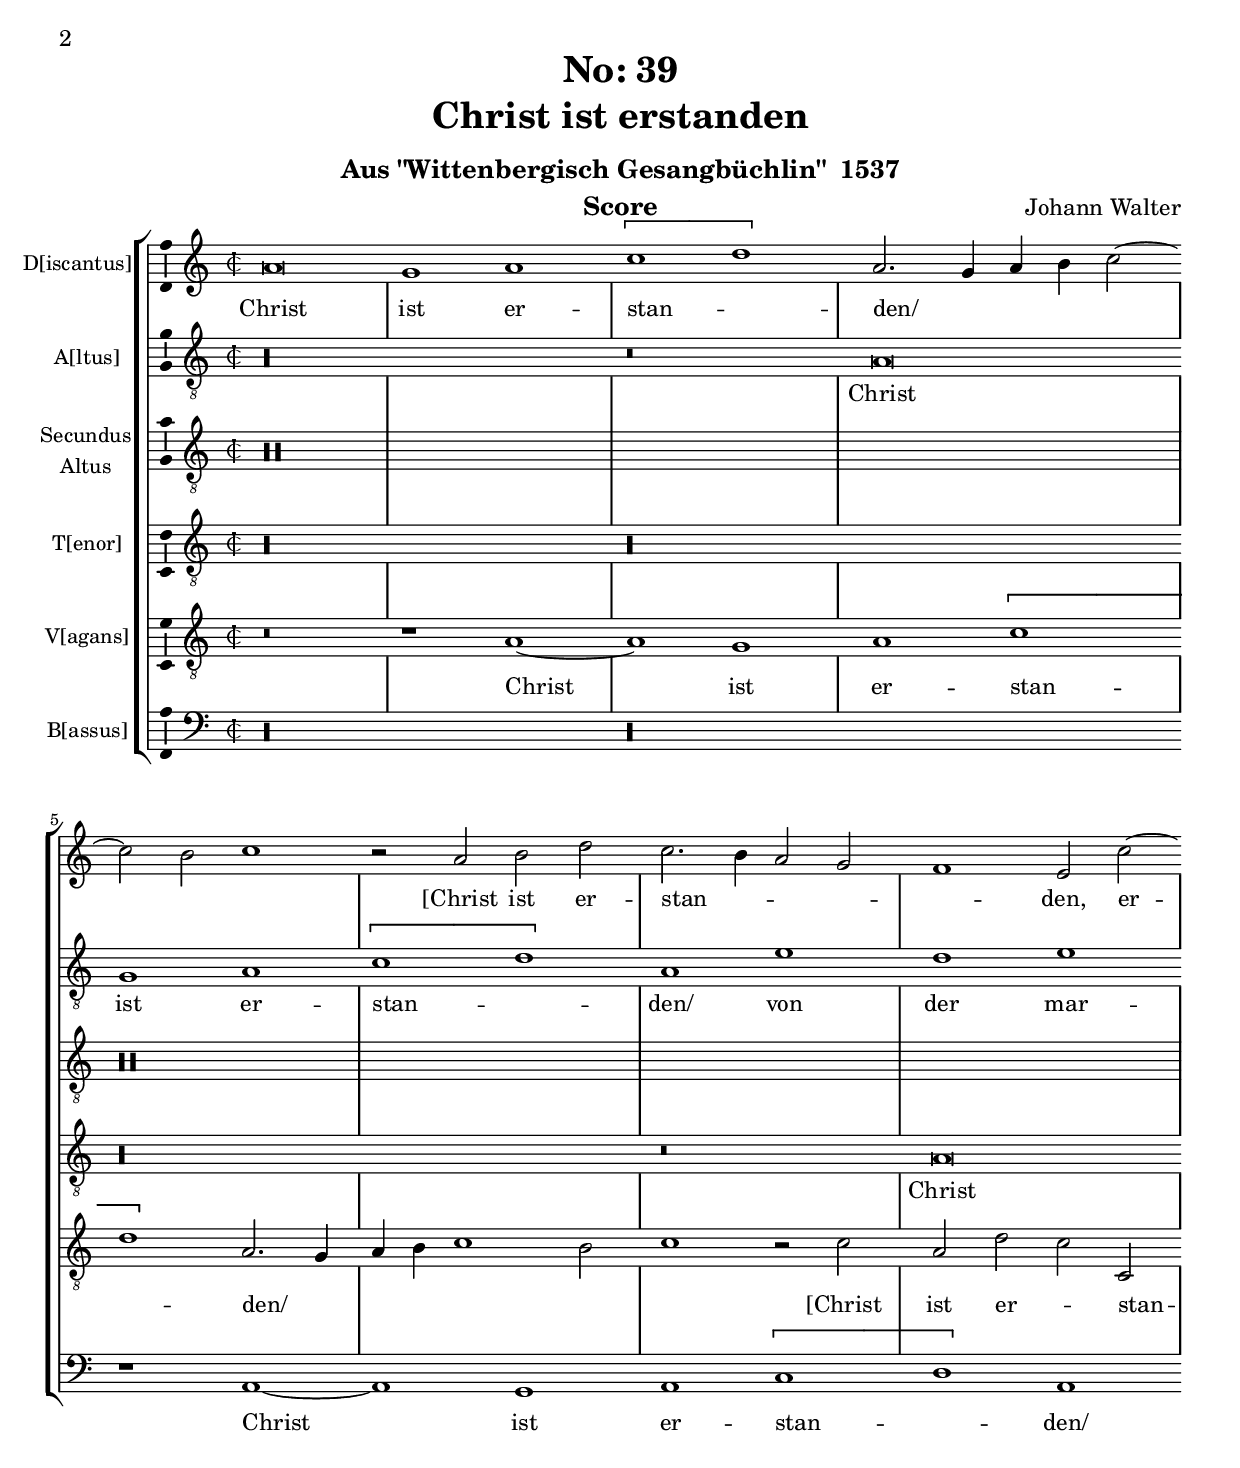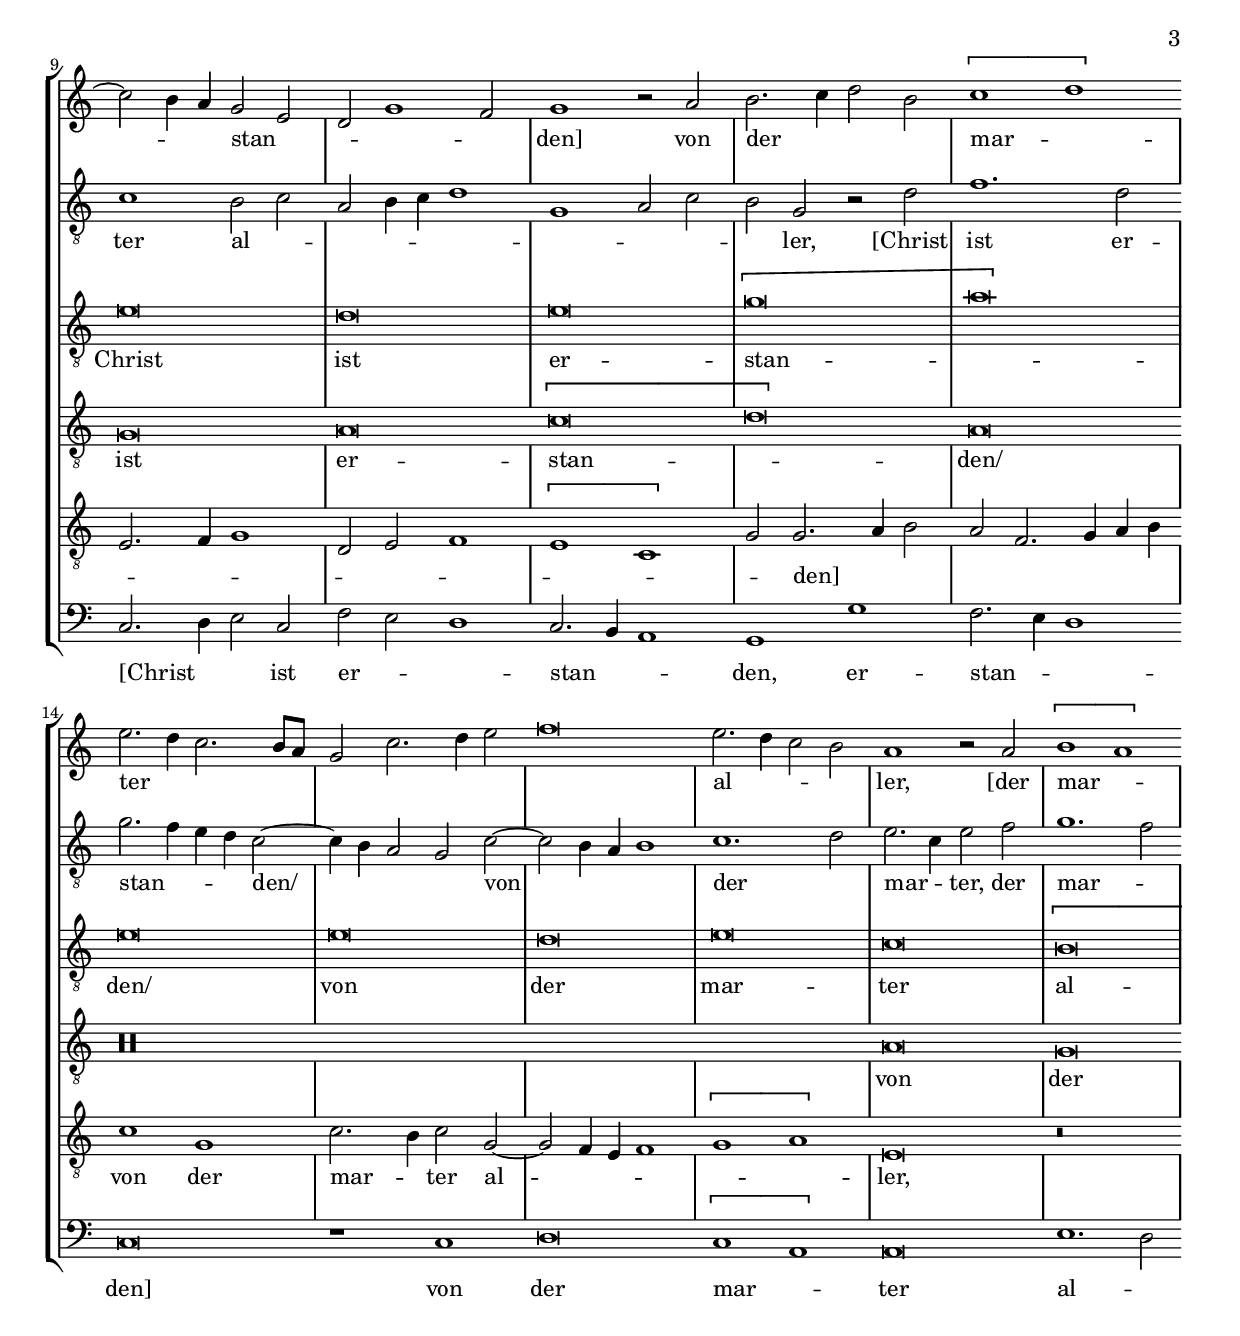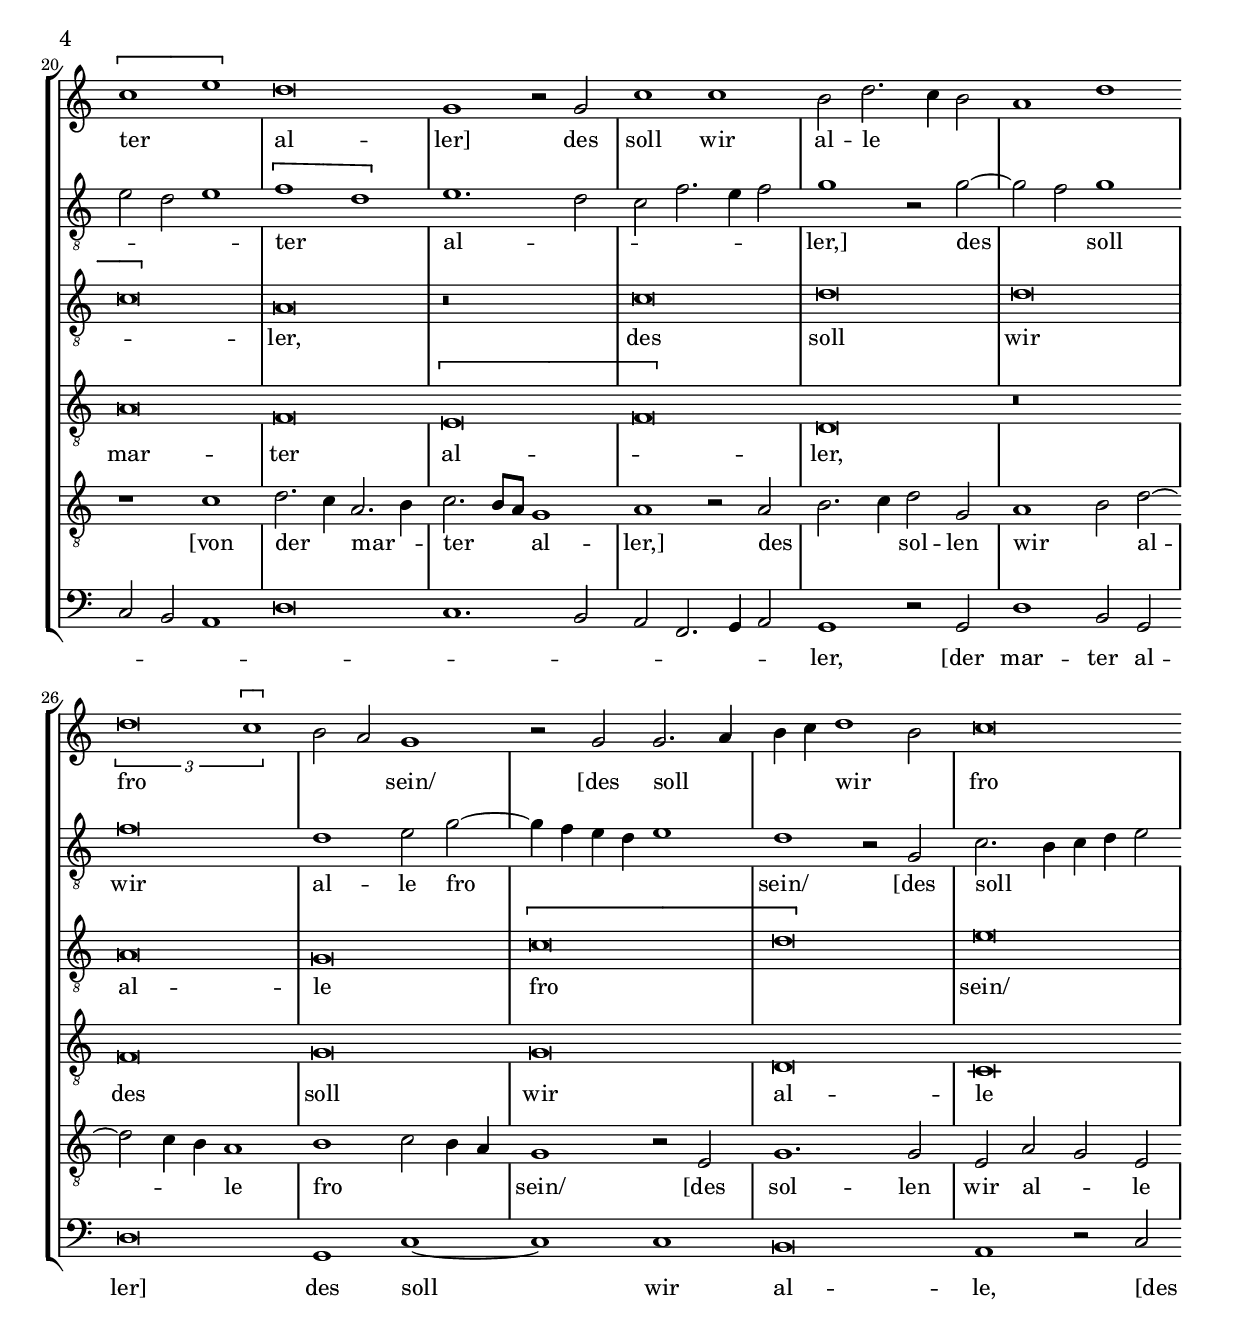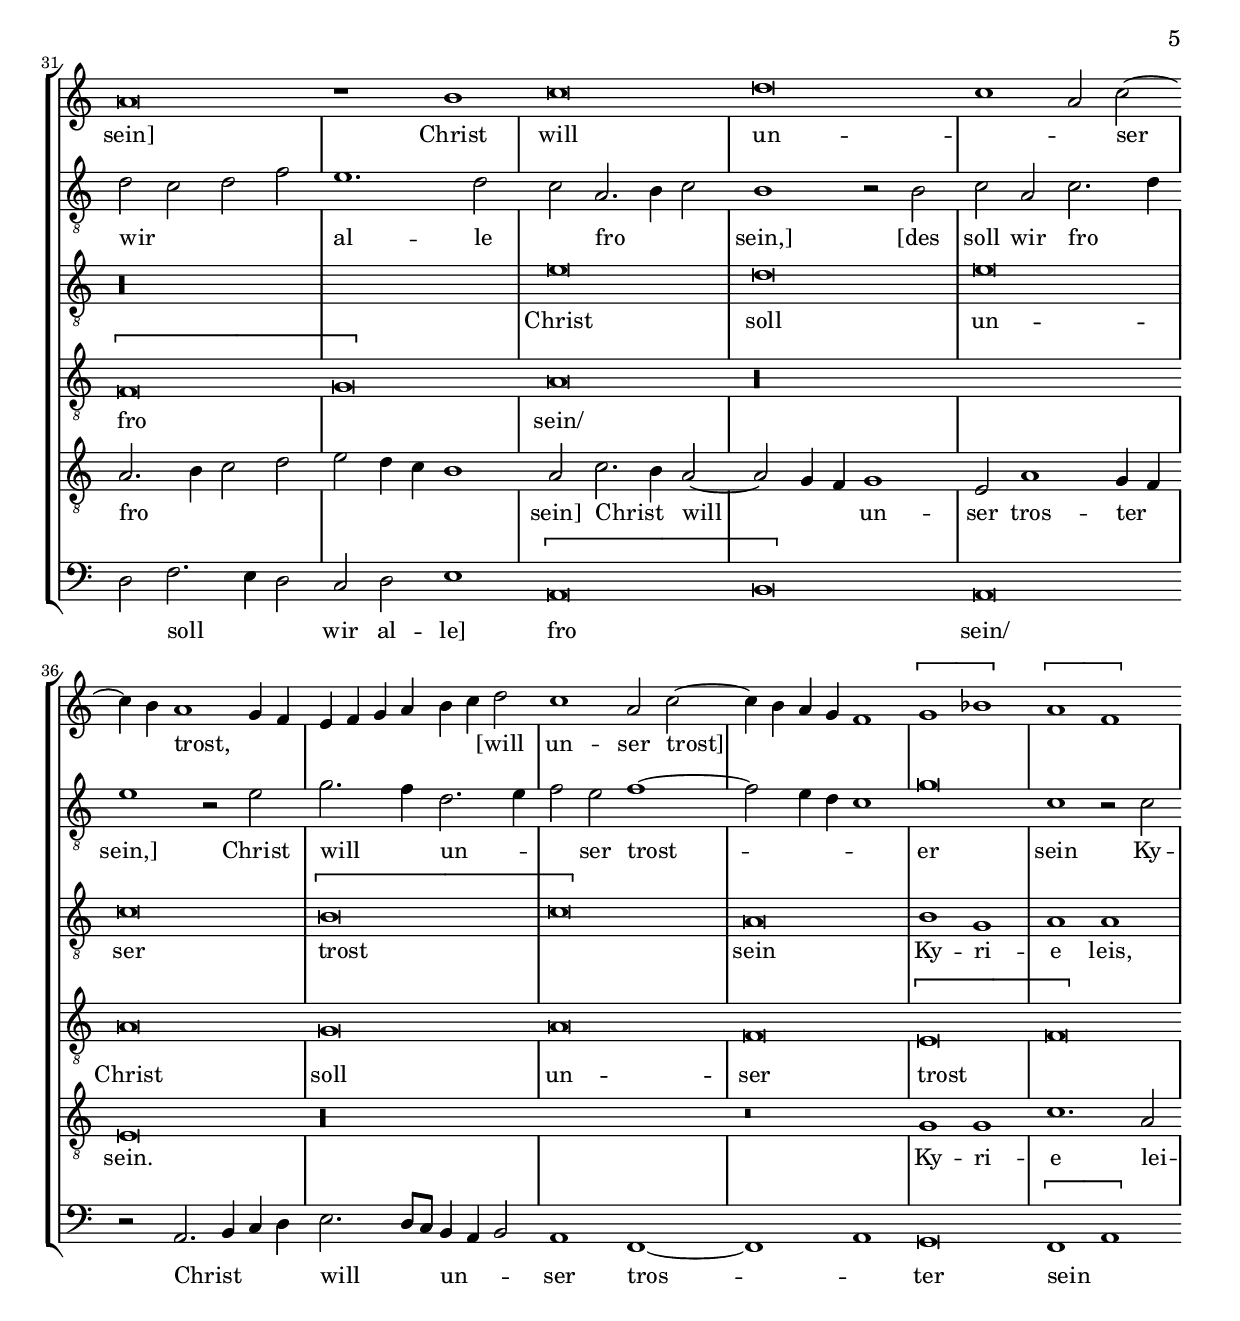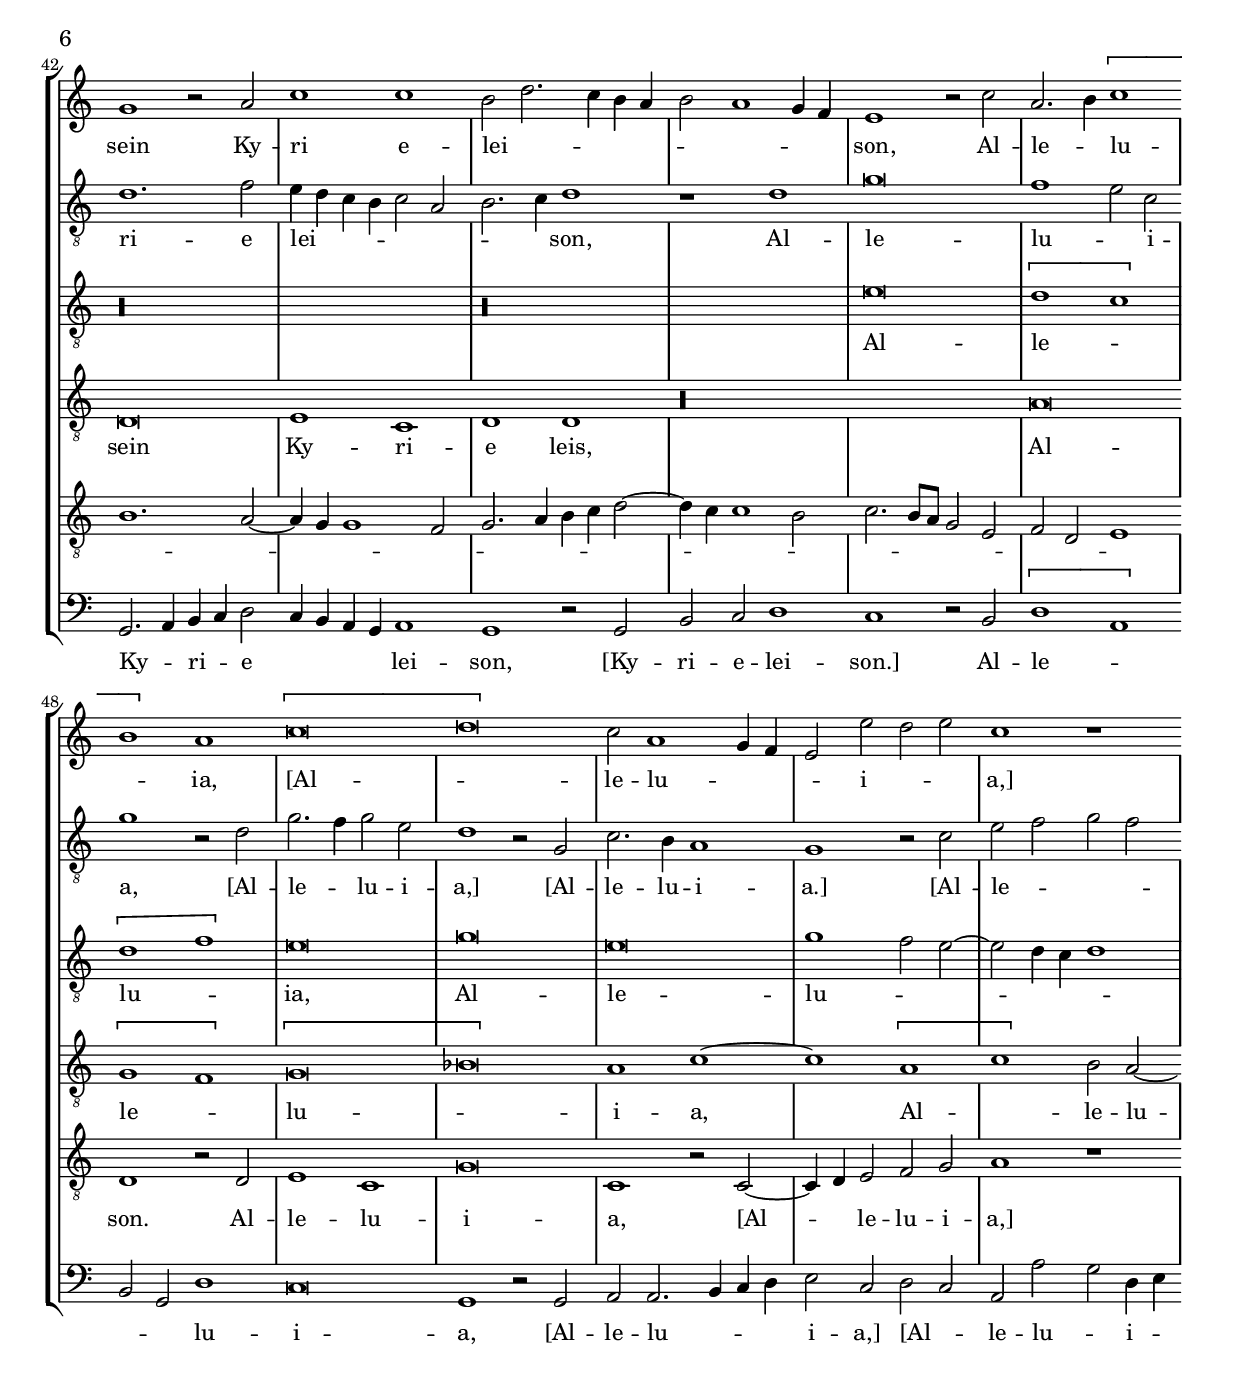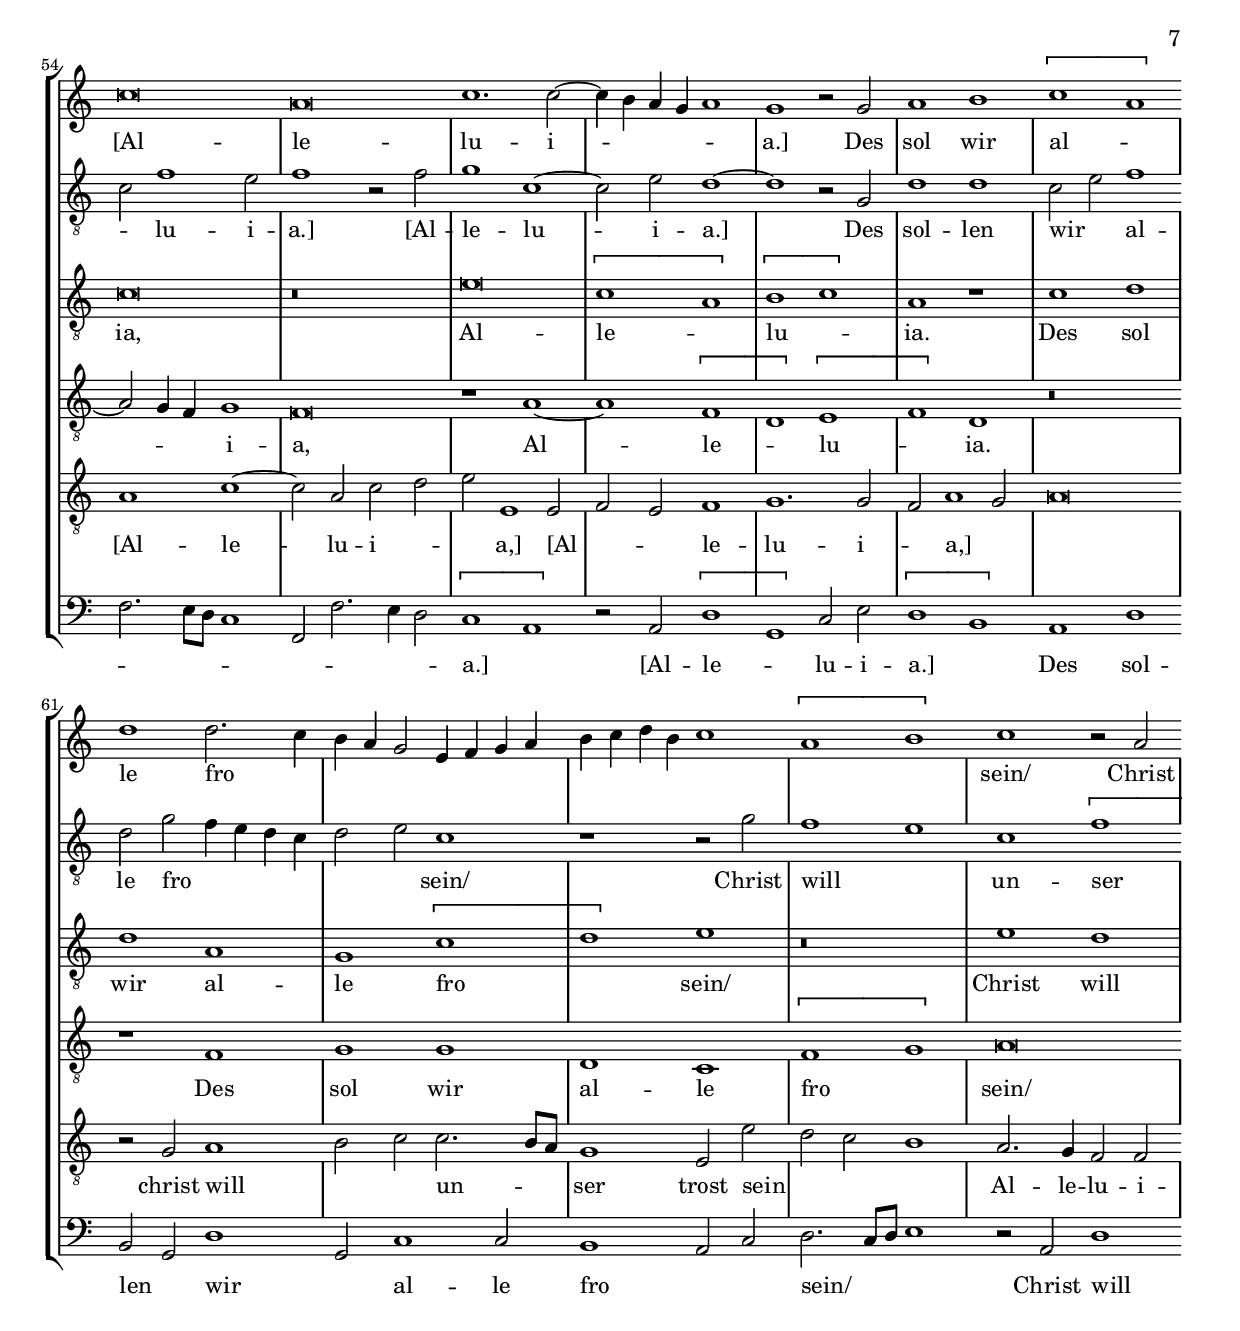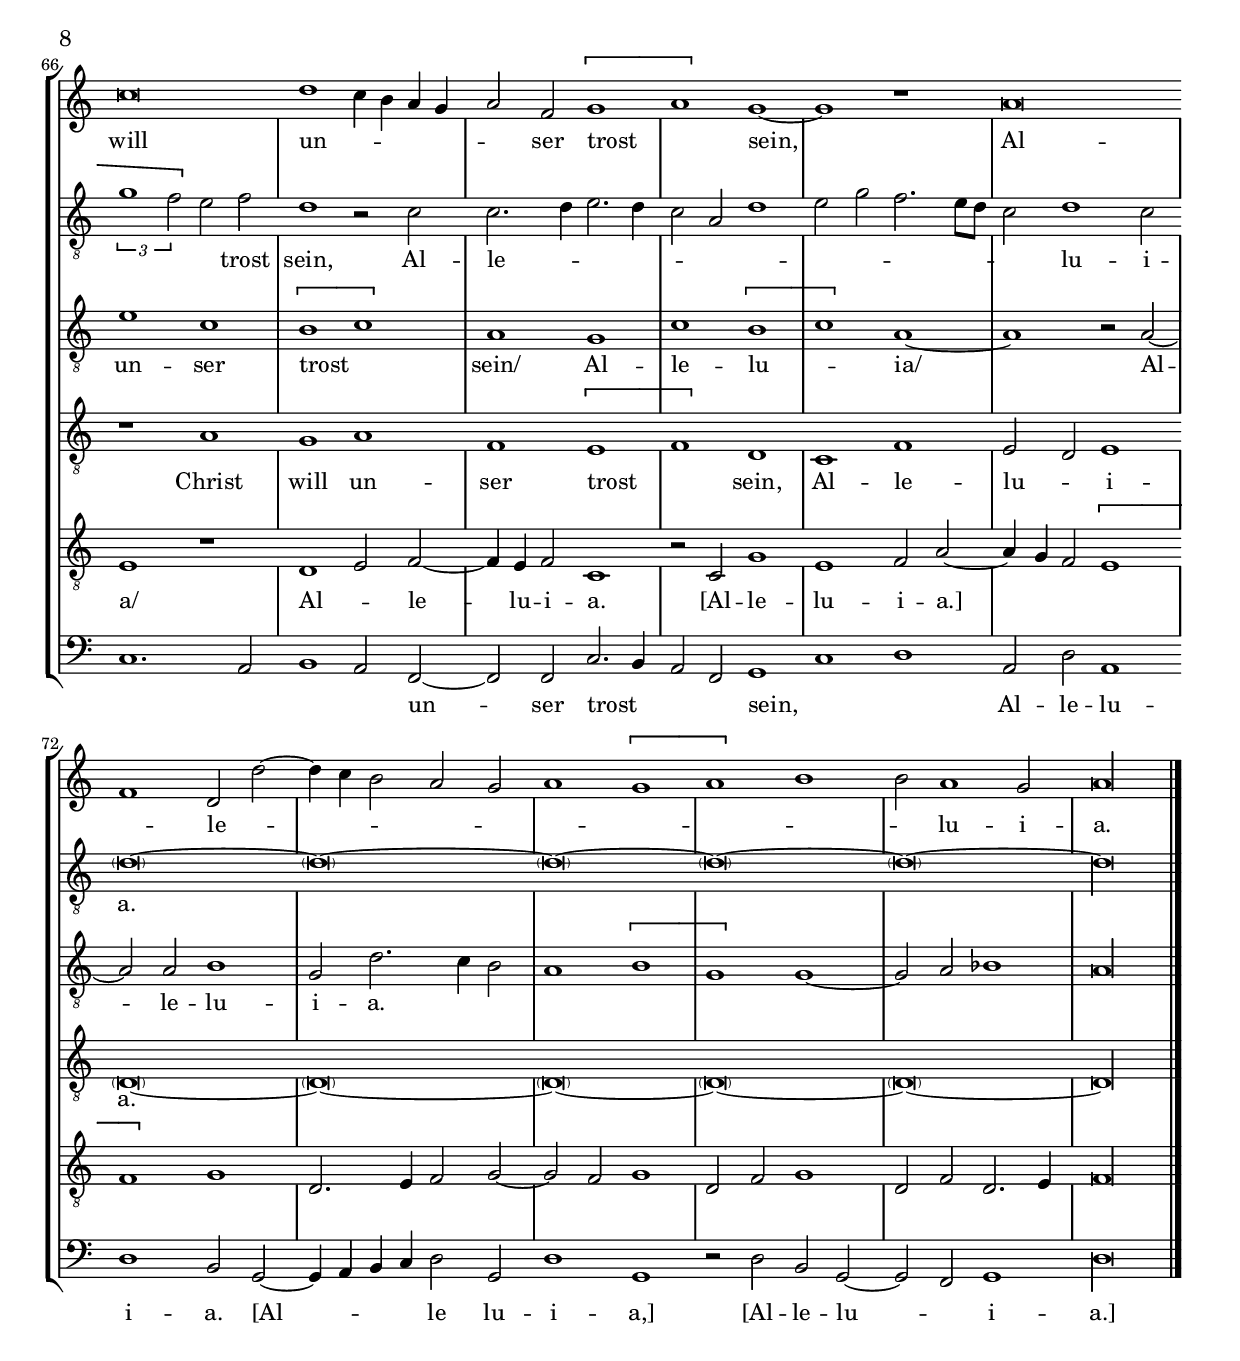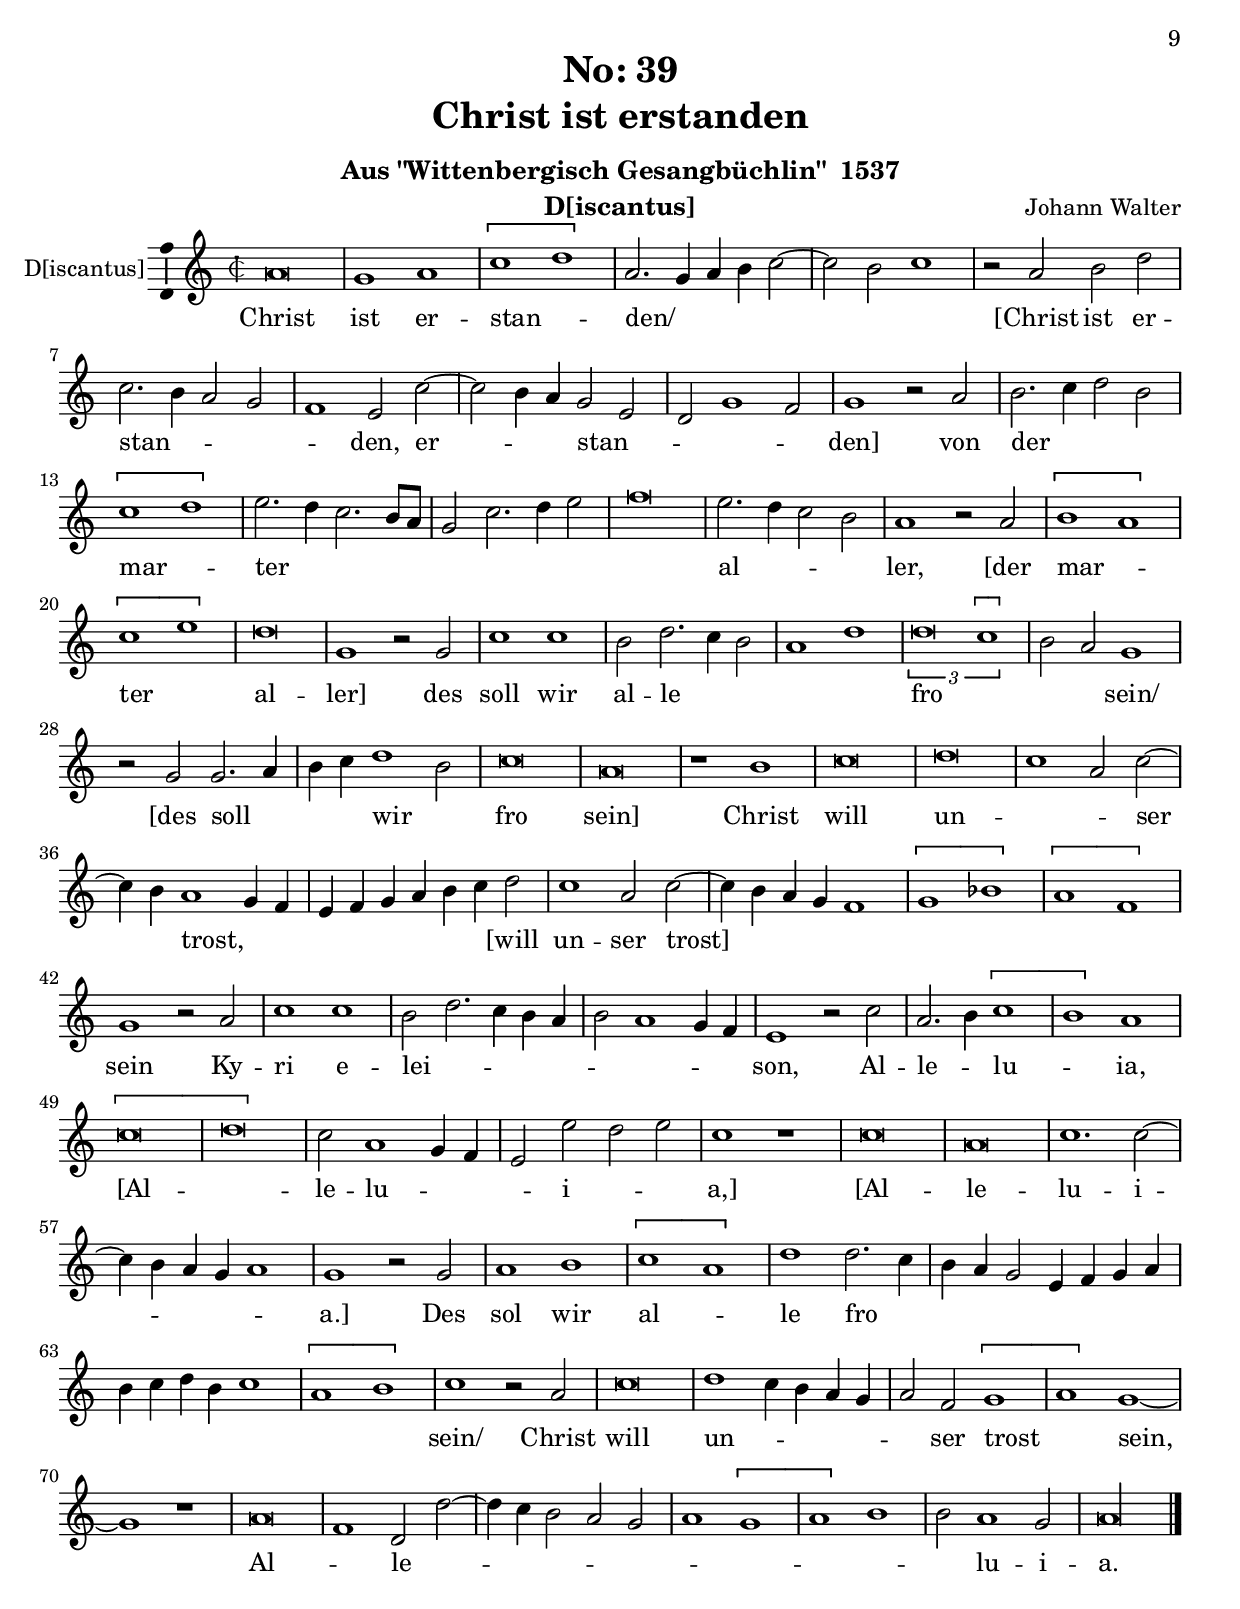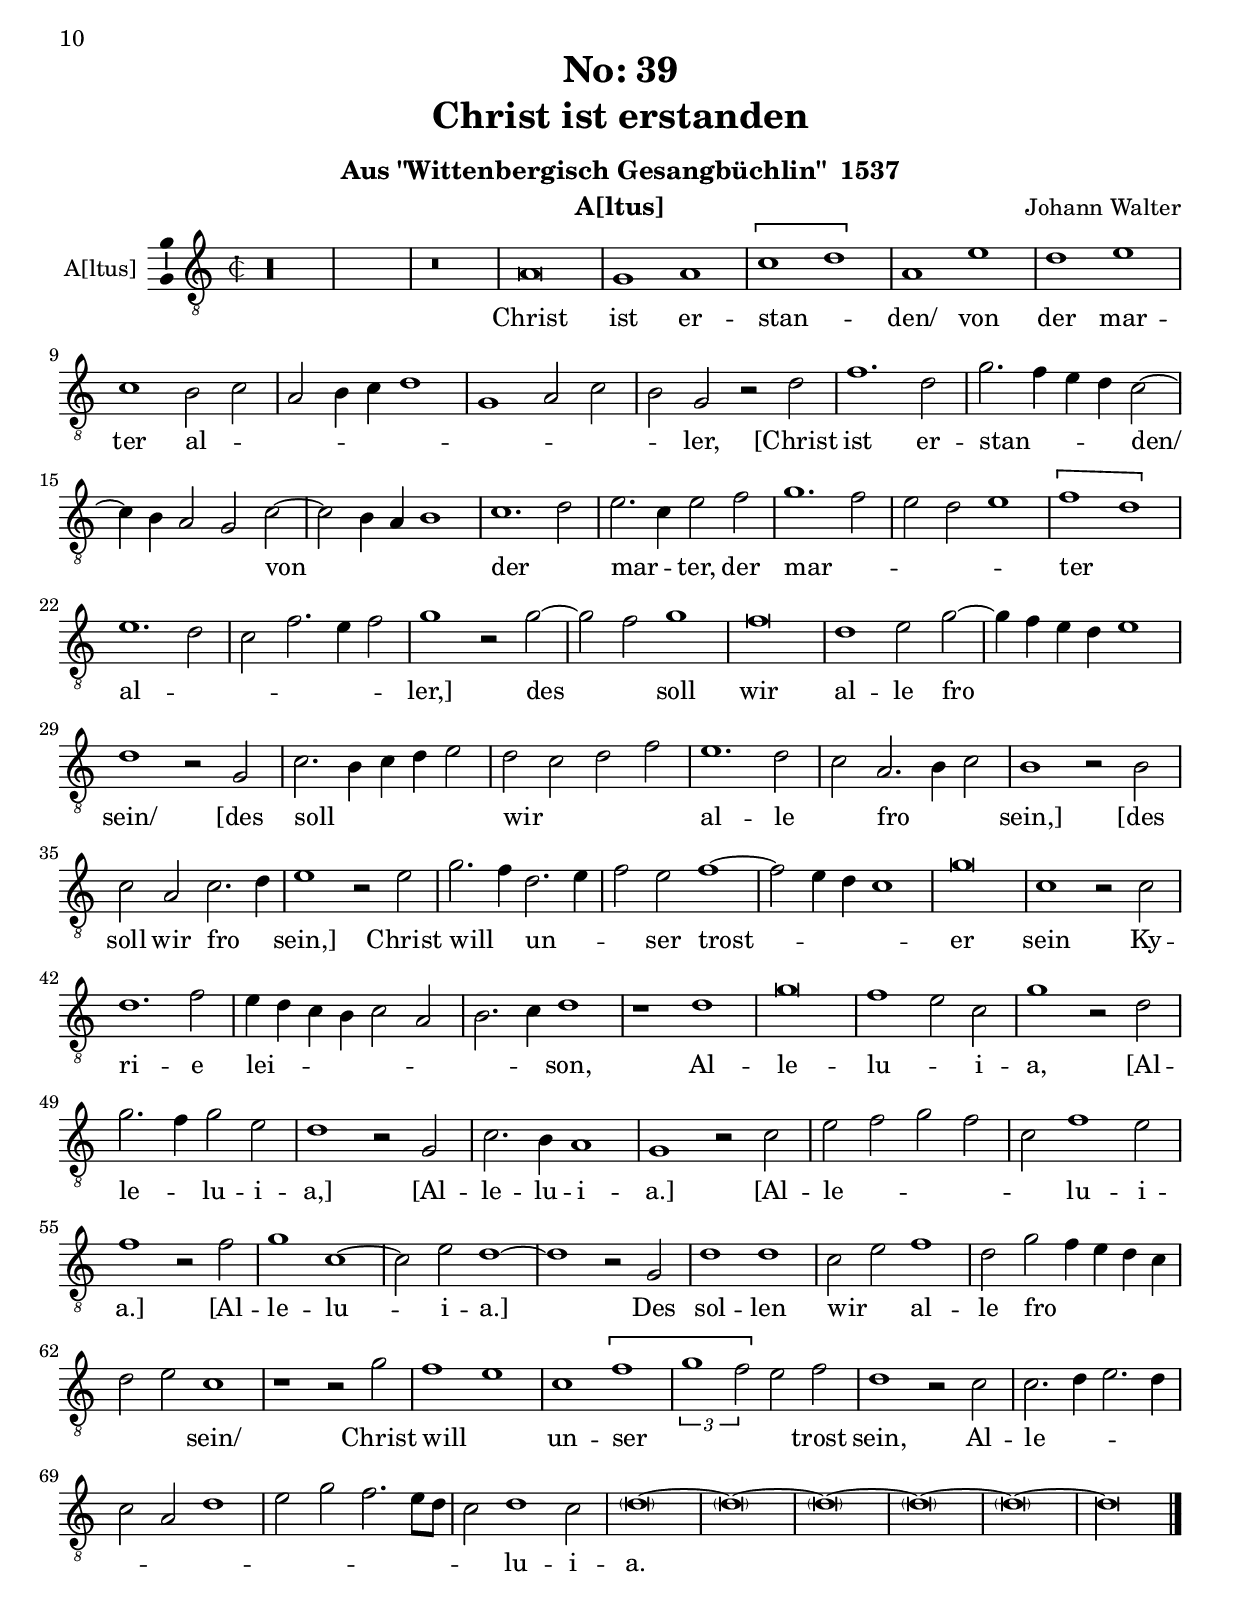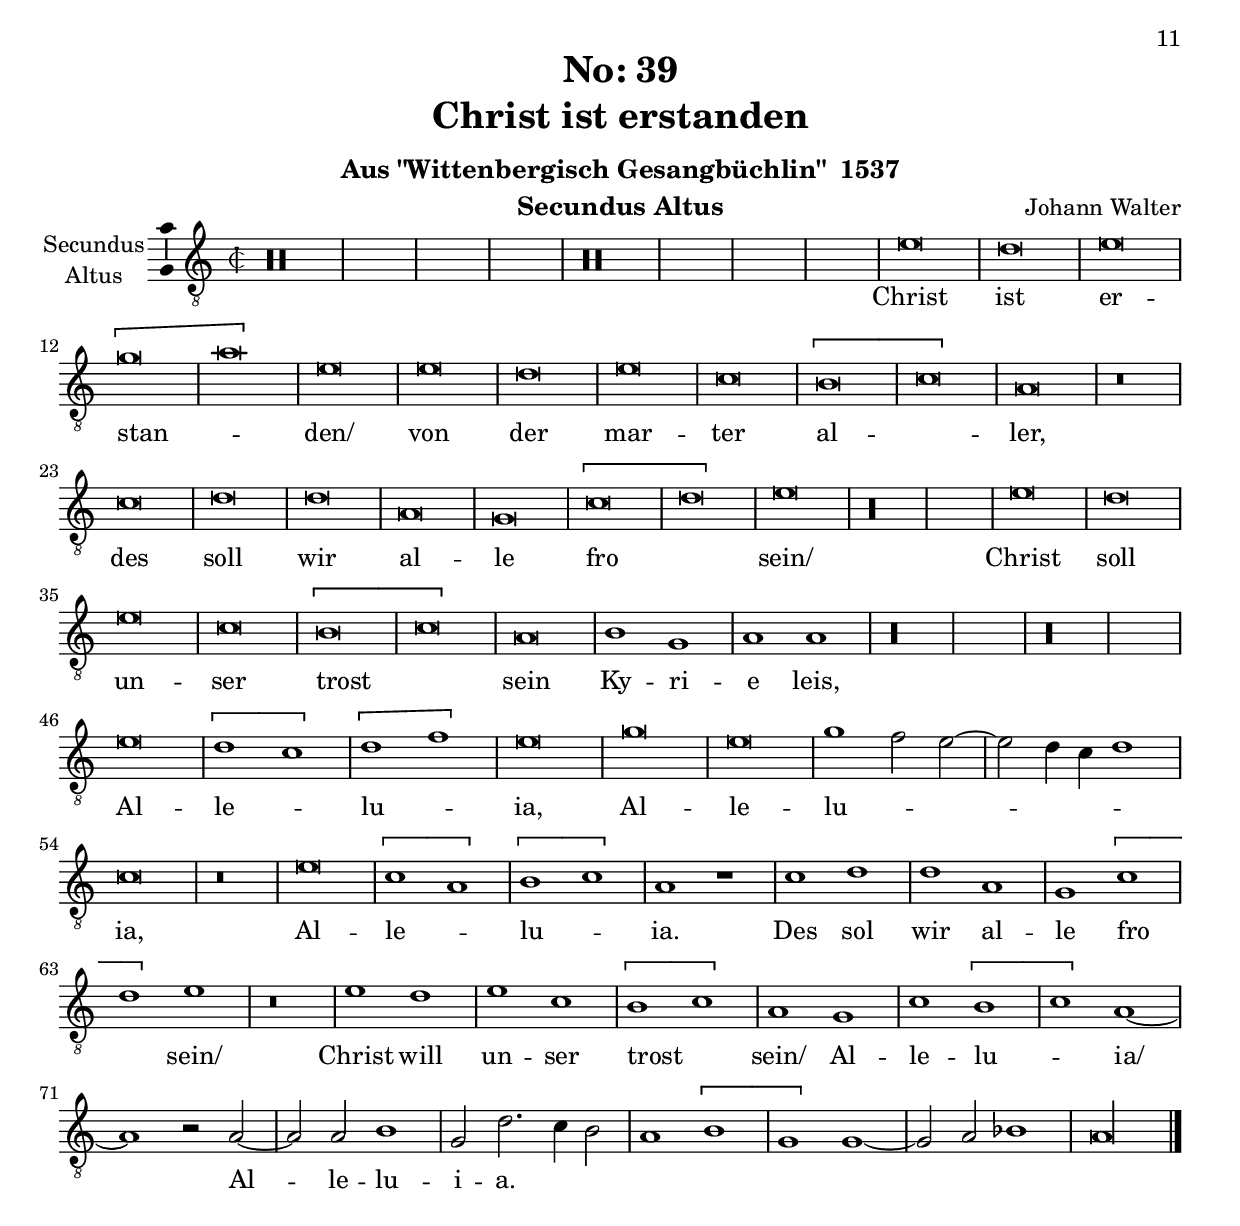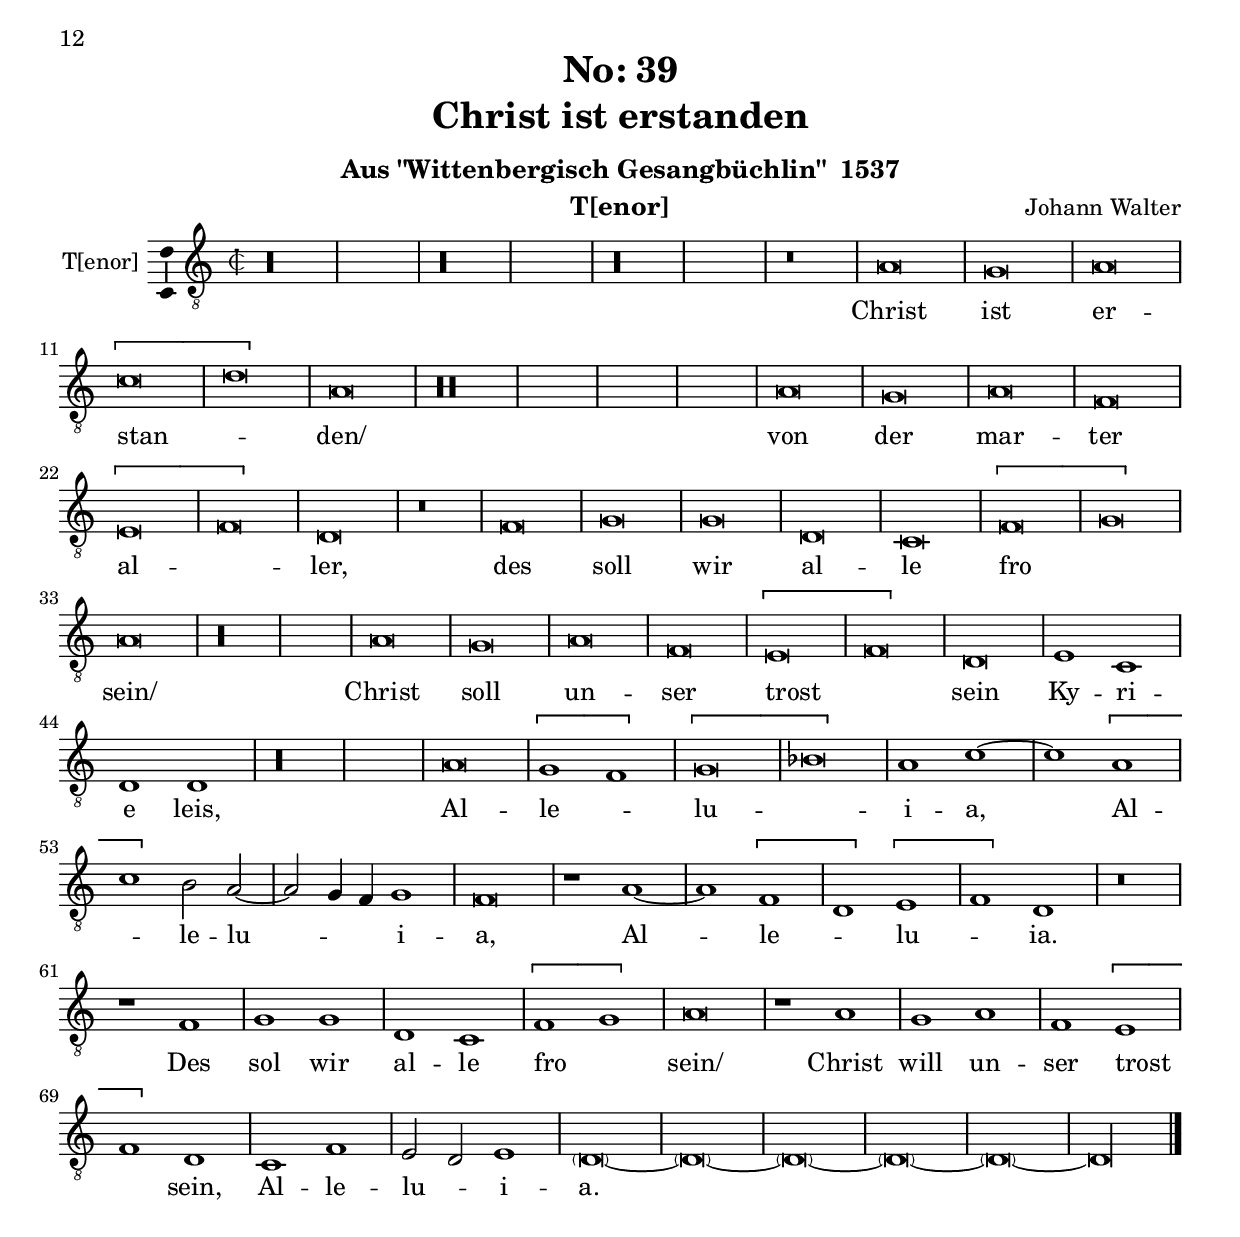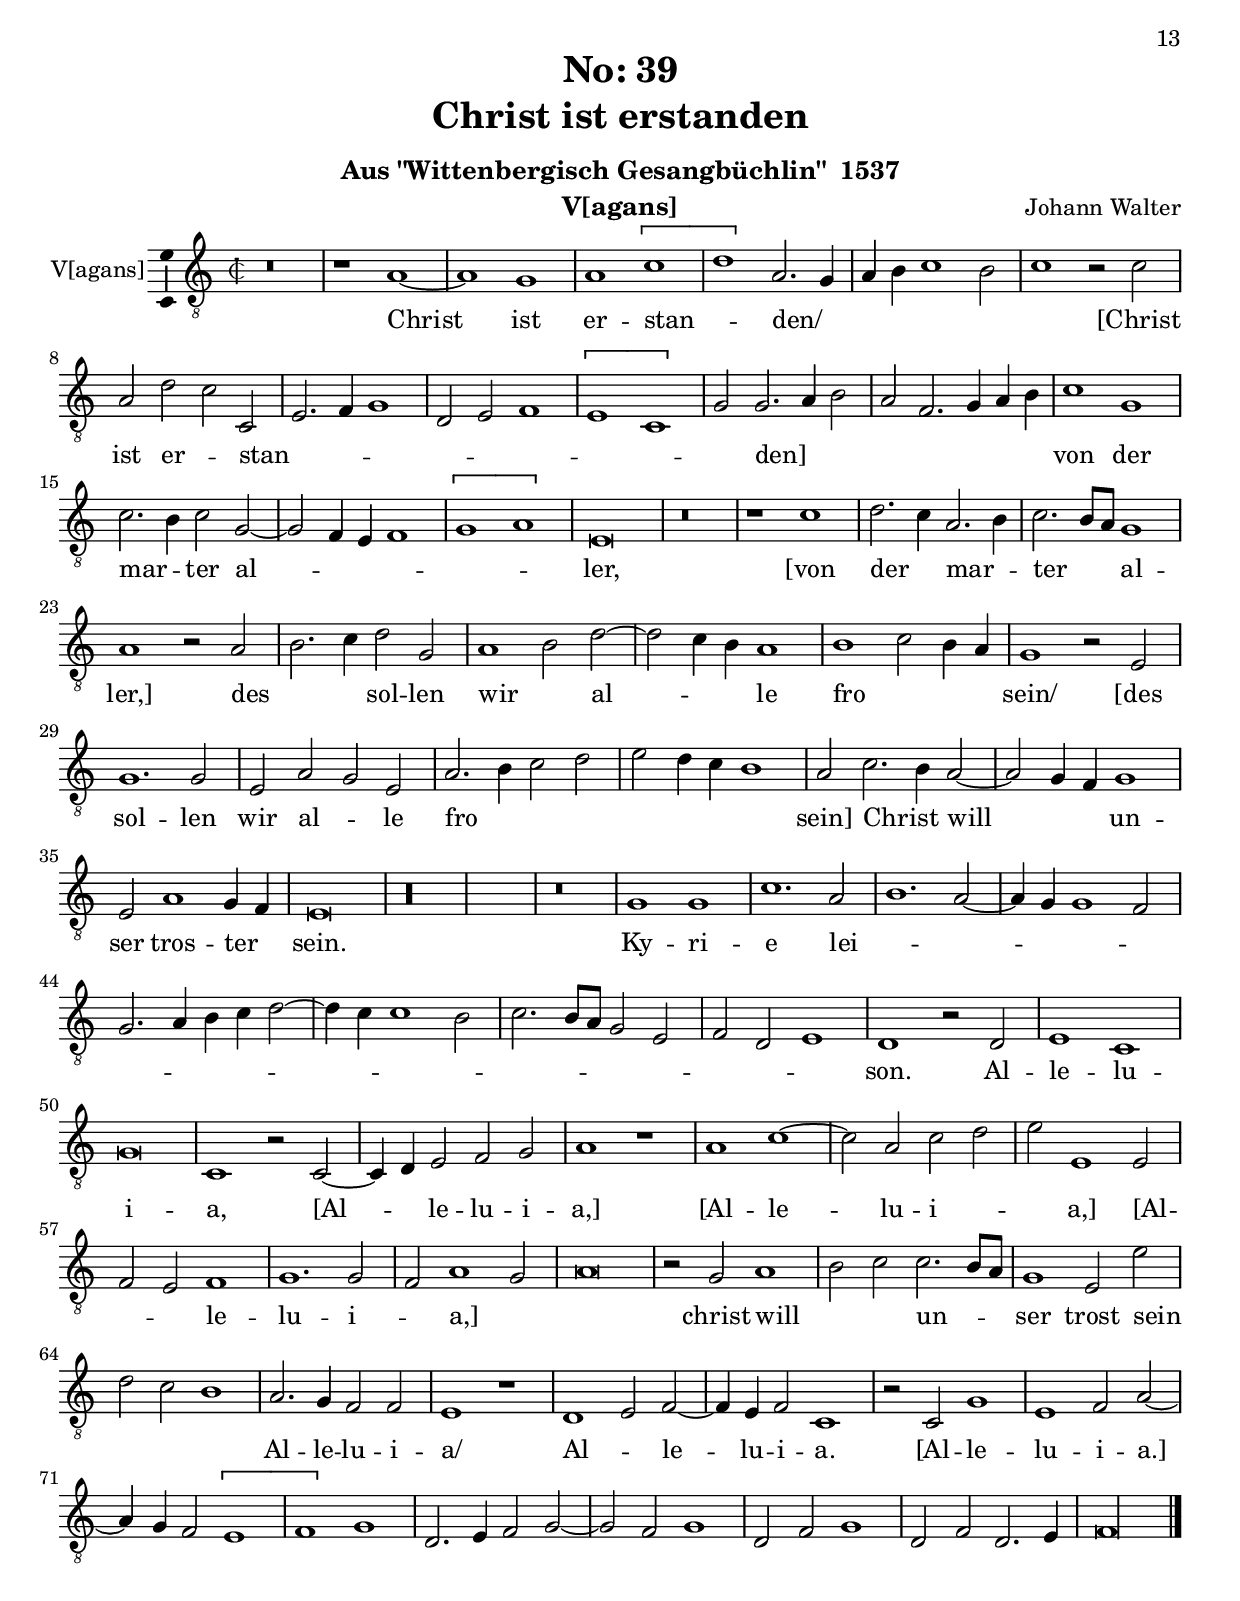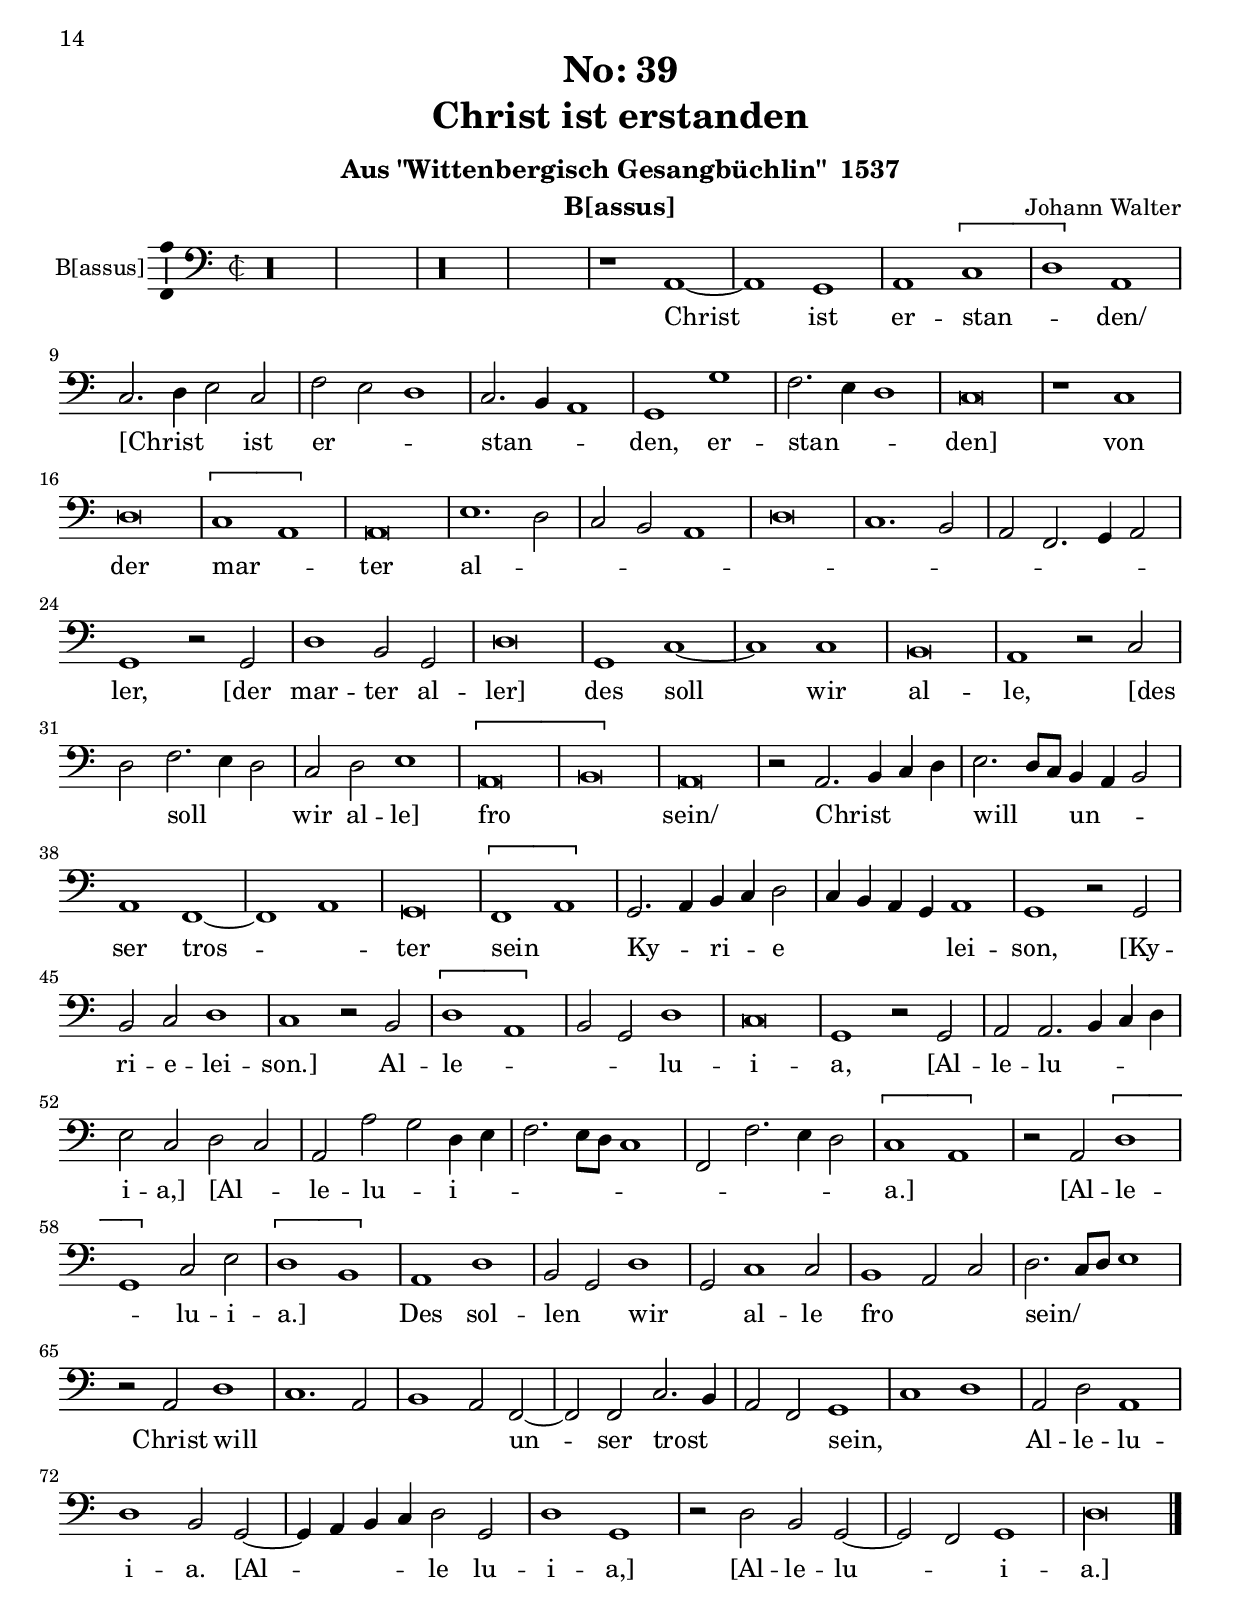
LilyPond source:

\version "2.18.2"
\language "deutsch"
\paper {
  ragged-bottom = ##t
  ragged-last-bottom = ##t
  ragged-last = ##f
  print-all-headers = ##t
  page-breaking =  #ly:minimal-breaking
}

\header {
  title = \markup { 
    \center-column {
      \bold "No: 39"
    "Christ ist erstanden" 
    \vspace #1.0
    }
  }
  subtitle = "Aus \"Wittenbergisch Gesangbüchlin\"  1537"
  composer = "Johann Walter"
}

global = {
  \key c \major
  \time 2/2
  \override Staff.TimeSignature.style = #'mensural  \time 2/2
  \set Timing.measureLength =#(ly:make-moment 8/4)
  \hide Slur
}

scoreASopranoVoice = \relative c'' {
  \global
  \dynamicUp
  % Music follows here.
%%  
a\breve
g1 a1
\[c1( d1)\] 
a2.( g4 a4 h4 c2~
c2 h2 c1)
r2 a2 h2 d2
c2.( h4 a2 g2
f1) e2 c'2~(
c2 h4 a4) g2( e2
d2
%% system 2
g1 f2)
g1 r2 a2
h2.( c4 d2 h2)
\[c1( d1)\] 
e2.( d4 c2. h8 a8
g2 c2. d4 e2
f\breve )
e2.( d4 c2 h2)
a1 r2 a2
\[h1( a1)\] 
\[c1( e1)\] 
d\breve
%% system 3
g,1 r2 g2
c1 c1 
h2 d2.( c4 h2
a1 d1)
\tuplet 3/2 {
  d\breve( 
  \[c1\]
}
h2 a2) g1 
r2 g2 g2.( a4
h4 c4) d1( h2) 
c\breve
a\breve
r1 h1 
c\breve
d\breve(
c1 a2)
%% system 4
c2~(
c4 h4) a1( g4 f4 
e4 f4 g4  a4 h4 c4) d2 
c1 a2 c2~( 
c4 h4 a4 g4 f1 \[ 
g1 b1\] 
\[a1 f1)\] 
g1 r2 a2 
c1 c1 
h2( d2. c4 h4 a4 
h2
%% page 2 system 1
a1 g4 f4) 
e1 r2 c'2 
a2.( h4) \[c1( 
h1)\]  a1 
\[c\breve( 
 d\breve)\] 
 c2 a1( g4 f4 
 e2) e'2( d2 e2)
 c1  r1 
 c\breve 
 a\breve
 c1. c2~(
 c4 h4 a4 g4 a1) 
 g1  r2 g2 
 a1  h1
%5 page 2 system 2
\[c1( a1)\]  
d1 d2.(  c4 
h4 a4 g2 e4 f4 g4 a4 
h4 c4 d4  h4 c1 
\[a1h1)\] 
c1 r2 a2 
c\breve 
d1( c4 h4 a4 g4 
a2) f2 \[g1(  
a1)\] g1~
g1r1 
a\breve(
f1) d2( d'2~
d4 c4 h2 a2 g2 
a1\[g1 
a1\] h1
h2) a1 g2 
\cadenzaOn
a\longa
\undo    \hide Staff.BarLine
\bar "|."
}

scoreAVerseSopranoVoice = \lyricmode {
  % Lyrics follow here.
  Christ ist er -- stan -- den/
  [Christ ist er -- stan -- den, er -- stan -- den]
  von der mar -- ter al -- ler,
  [der mar -- ter al -- ler]
  des soll wir al -- le fro sein/
  [des soll wir  fro sein]
  Christ will un -- ser trost,  [will un -- ser trost] sein
  Ky -- ri e -- lei -- son,
  Al -- le -- lu -- ia,
  [Al -- le -- lu -- i -- a,]
  [Al -- le -- lu -- i -- a.]
  Des sol wir al -- le fro  sein/
  Christ will un -- ser trost sein,
  Al -- le -- lu -- i -- a.
}

scoreAAltoVoice = \relative c' {
  \global
  \dynamicUp
  % Music follows here.
  r\longa
  r\breve
  a\breve
  g1 a1
  \[c1( d1)\] 
  a1 e'1 
  d1 e1
  c1 h2( c2
  a2 h4 c4 d1
  g,1 a2 c2 
  h2) g2 r2 d'2 
  %% system 2 in orig. with c 2 clef
  %{
  a'1. f2
  h2.( a4 g4 f4) e2~(
  e4 d4 c2 h2) e2~(
  e2 d4 c4 d1)
  e1.( f2)
  g2.( e4) g2 a2
  h1.( a2
  g2 f2 g1)
  \[a1( f1)\] 
  g1.( f2
  e2 a2. g4 a2)
  %}
  %% system 2 corrected to c3 clef
  f1. d2
  g2.( f4 e4 d4) c2~(
  c4 h4 a2 g2) c2~(
  c2 h4 a4 h1)
  c1.( d2)
  e2.( c4) e2 f2
  g1.( f2
  e2 d2 e1)
  \[f1( d1)\] 
  e1.( d2
  c2 f2. e4 f2)
  %% system 3
  g1 r2 g2~(
  g2 f2) g1
  f\breve
  d1 e2 g2~(
  g4 f4 e4 d4 e1)
  d1 r2 g,2
  c2.( h4 c4 d4 e2)
  d2( c2 d2 f2)
  e1. d2(
  c2) a2.( h4 c2)
  %% system 4
  h1 r2 h2   %% h1 r2 h2 in orig.
  c2 a2 c2.( d4)
  e1 r2 e2
  g2.( f4) d2.( e4
  f2) e2 f1~(
  f2 e4 d4 c1)
  g'\breve
  c,1 r2 c2
  d1. f2
  e4( d4 c4 h4
  %% page 2 system 1
  c2 a2
  h2. c4) d1
  r1 d1 
  g\breve
  f1( e2) c2 
  g'1 r2 d2
  g2.( f4) g2 e2
  d1 r2 g,2
  c2. h4 a1
  g1 r2 c2 
  e2( f2 g2 f2
  %% page 2 system 2
  c2) f1 e2      %% h,2 f'1 e2 in orig.
  f1 r2 f2
  g1 c,1~
  c2 e2 d1~
  d1 r2 g,2
  d'1 d1
  c2( e2) f1
  d2 g2( f4 e4 d4 c4
  d2 e2) c1
  r1 r2 g'2
  f1( e1)
  %% page 2 system 3
  c1 \[f1(
  \tuplet 3/2 { g1 f2 \] } e2) f2
  d1 r2 c2
  c2.( d4 e2. d4
  c2 a2 d1
  e2 g2 f2. e8 d8
  c2) d1 c2
  \repeat unfold 5 {
  \parenthesize
  d\breve~
  }
  \cadenzaOn
d\longa
\undo   \hide Staff.BarLine
\bar "|."
}

scoreAVerseAltoVoice = \lyricmode {
  % Lyrics follow here.
Christ ist er -- stan -- den/
  von der mar -- ter al -- ler,
[Christ ist er -- stan -- den/
  von der mar -- ter, der mar -- ter al -- ler,]
  des soll wir al -- le fro sein/
  [des soll wir al -- le  fro sein,]
  [des soll wir fro sein,]
  Christ will un -- ser trost -- er sein
  Ky -- ri -- e lei -- son,
  Al -- le -- lu -- i -- a,
  [Al -- le -- lu -- i -- a,]
  [Al -- le -- lu -- i -- a.]
  [Al -- le -- lu -- i -- a.]
  [Al -- le -- lu -- i -- a.]
  Des sol -- len  wir al -- le fro  sein/
  Christ will un -- ser trost sein,
  Al -- le -- lu -- i -- a.
}
scoreAAltoIIVoice = \relative c' {
  \global
  \dynamicUp
  % Music follows here.
  r\maxima
  r\maxima
  e\breve
  d\breve
  e\breve
  \[g\breve(
  a\breve)\]
  e\breve
  e\breve
  d\breve
  e\breve
  c\breve
  \[h\breve(
  c\breve)\]
  a\breve
  r\breve
  c\breve
  d\breve
  d\breve
  a\breve
  %% system 2
  g\breve
  \[c\breve( 
  d\breve)\]
  e\breve
  r\longa
  e\breve
  d\breve
  e\breve
  c\breve
  \[h\breve(
  c\breve)\]
  a\breve
  h1 g1
  a1 a1
  r\longa
  r\longa
  e'\breve 
  \[d1( c1)\]
  \[d1( f1)\]
  e\breve
  g\breve
  e\breve
  %% system 3
  g1( f2 e2~
  e2 d4 c4 d1)
  c\breve
  r\breve
  e\breve
  \[c1( a1)\]
  \[h1( c1)\]
  a1 r1
  c1 d1
  d1 a1
  g1 \[c1( 
  d1)\] e1 
  r\breve
  e1 d1
  e1 c1
  %% system 4
  \[h1( c1)\]
  a1 g1
  c1 \[h1( 
  c1)\] a1~
  a1r2 a2~
  a2 a2 h1 
  g2 d'2. c4 h2
  a1 \[h1( 
  g1)\] g1~
  g2 a2 b1
  %\parenthesize
  %a1~
  \cadenzaOn
  a\longa
  \bar "|."
\undo   \hide Staff.BarLine
}
scoreAVerseAltoIIVoice = \lyricmode {
  % Lyrics follow here.
  Christ ist er -- stan -- den/
  von der mar -- ter al -- ler,
  des soll wir al -- le fro sein/
  Christ soll un -- ser trost  sein
  Ky -- ri -- e leis,
  Al -- le -- lu -- ia,
  Al -- le -- lu -- ia,
  Al -- le -- lu -- ia.
  Des sol wir al -- le fro  sein/
  Christ will un -- ser trost sein/
  Al -- le -- lu -- ia/
  Al -- le -- lu -- i -- a.
}
scoreATenorVoiceI = \relative c' {
  \global
  \dynamicUp
  % Music follows here.
  r\longa
  r\longa
  r\longa
  r\breve
  a\breve
  g\breve
  a\breve
  \[c\breve(
  d\breve)\]
  a\breve
  r\maxima
  a\breve
  g\breve
  a\breve
  f\breve
  \[e\breve( 
  f\breve)\]
  d\breve
  r\breve
  f\breve
  g\breve
  g\breve
  d\breve
  %% system 2
  c\breve
  \[f\breve( 
  g\breve)\]
  a\breve
  r\longa
  a\breve
  g\breve
  a\breve
  f\breve
  \[e\breve(
  f\breve)\]
  d\breve
  e1 c1 d1 d1
  r\longa
  a'\breve
  \[g1( f1)\]
  \[g\breve( b\breve)\]
  a1 c1~
  c1 \[a1(
  c1)\] h2 
  %% system 3
  a2~(
  a2 g4 f4) g1
  f\breve
  r1 a1~
  a1 \[f1( 
  d1)\] \[e1(
  f1)\] d1 
  r\breve
  r1 f1
  g1 g1
  d1 c1
  \[f1( g1)\]
  a\breve
  r1 a1
  g1 a1 
  f1
  %% ystem 4
  \[e1(
  f1)\] d1
  c1 f1
  e2( d2) e1
  \repeat unfold 5 {
    \parenthesize
  d\breve ~
  }
  \cadenzaOn
  d\longa
\undo   \hide Staff.BarLine
\bar "|."
}

scoreAVerseTenorVoiceI = \lyricmode {
  % Lyrics follow here.
  Christ ist er -- stan -- den/
  von der mar -- ter al -- ler,
  des soll wir al -- le fro sein/
  Christ soll un -- ser trost  sein
  Ky -- ri -- e leis,
  Al -- le -- lu -- i -- a,
  Al -- le -- lu -- i -- a,
  Al -- le -- lu -- ia.
  Des sol wir al -- le fro  sein/
  Christ will un -- ser trost sein,
  Al -- le -- lu -- i -- a.
}

scoreATenorVoiceII = \relative c' {
  \global
  \dynamicUp
  % Music follows here.
  r\breve
  r1 a1~
  a1 g1 
  a1 \[c1(
  d1)\] a2.( g4
  a4 h4 c1 h2
  c1) r2 c2 
  a2 d2( c2) c,2(
  e2. f4 g1
  d2 e2 f1
  \[e1 c1\]
  %% system 2
  g'2)  g2.( a4 h2
  a2 f2. g4 a4 h4)
  c1 g1
  c2.( h4) c2 g2~(
  g2 f4 e4 f1
  \[g1 a1)\]
  e\breve
  r\breve
  r1  c'1
  d2.( c4) a2.( h4)
  %% system 3
  c2.( h8 a8) g1
  a1 r2 a2(
  h2. c4) d2 g,2
  a1( h2) d2~(
  d2 c4 h4) a1
  h1( c2 h4 a4)
  g1 r2 e2
  g1. g2
  e2 a2( g2) e2
  %% system 4
  a2.( h4 c2 d2
  e2 d4 c4 h1)
  a2 c2.( h4) a2~(
  a2 g4 f4) g1
  e2 a1 g4( f4)
  e\breve
  r\longa
  r\breve
  g1 g1
  c1. a2(
  h1. a2~
  a4 g4 g1 f2
  %% page 2 system 1
  g2. a4 h4  c4 d2~
  d4 c4 c1 h2
  c2. h8 a8 g2 e2
  f2 d2 e1)
  d1 r2 d2
  e1 c1 
  g'\breve
  c,1 r2 c2~( 
  c4 d4) e2 f2 g2 
  a1 r1
  a1 c1~
  c2 a2 c2(
  %% page 2 system 2
  d2 
  e2) e,1 e2(
  f2 e2) f1
  g1. g2( 
  f2) a1( g2
  a\breve)
  r2 g2 a1(
  h2 c2) c2.( h8 a8)
  g1 e2 e'2(
  d2 c2 h1)
  a2. g4 f2 f2
  e1 r1
  %% page 2 system 3
  d1( e2) f2~
  f4 e4 f2 c1
  r2 c2 g'1
  e1 f2 a2~
  a4 g4 f2 \[ e1
  f1\] g1
  d2. e4 f2 g2~
  g2 f2 g1
  d2 f2 g1 
  d2 f2 d2. e4
  %% f\breve %% in orig.
  \cadenzaOn
  f\longa
\undo   \hide Staff.BarLine
\bar "|."
}

scoreAVerseTenorVoiceII = \lyricmode {
  % Lyrics follow here.
  Christ ist er -- stan -- den/ 
  [Christ ist er -- stan -- den]
  von der mar -- ter al -- ler,
  [von der mar -- ter al -- ler,]
  des sol -- len wir al -- le fro sein/
  [des sol -- len wir al -- le fro sein]
  Christ will un -- ser tros -- ter sein.
  Ky -- ri -- e lei -- son.
  Al -- le -- lu -- i -- a,
  [Al -- le -- lu -- i -- a,]
  [Al -- le -- lu -- i -- a,]
  [Al -- le -- lu -- i -- a,]
  christ will un -- ser trost sein
  Al -- le -- lu -- i -- a/
  Al -- le -- lu -- i -- a.
  [Al -- le -- lu -- i -- a.]
}

scoreABassVoice = \relative c {
  \global
  \dynamicUp
  % Music follows here.
  r\longa
  r\longa
  r1 a1~
  a1 g1
  a1 \[c1(
  d1)\] a1
  c2.( d4 e2) c2
  f2( e2 d1)
  c2.( h4 a1)
  g1 g'1
  f2.( e4 d1)
  c\breve 
  r1
  %% system 2
  c1
  d\breve
  \[c1( a1)\] 
  a\breve
  e'1.( d2
  c2 h2 a1
  d\breve 
  c1. h2
  a2 f2. g4 a2)
  g1 r2 g2
  d'1 h2 g2
  d'\breve
  g,1 c1~
  c1 c1
  h\breve
  %% system 3
  a1 r2 c2(
  d2) f2.( e4 d2)
  c2 d2 e1
  \[a,\breve( 
  h\breve)\] 
  a\breve
  r2 a2.( h4 c4 d4) 
  e2.( d8 c8) h4( a4 h2)
  a1 f1~(
  f1 a1)
  g\breve
  \[f1( a1)\]
  %% system 4
  g2.( a4) h4( c4) d2(
  c4 h4 a4 g4) a1 
  g1 r2 g2
  h2 c2 d1
  c1 r2 h2
  \[d1( a1\] 
  h2 g2) d'1
  c\breve
  g1 r2 g2
  a2 a2.( h4 c4 d4) 
  e2 c2
  %% page 2 system 1
  d2( c2)
  a2 a'2( g2) d4( e4
  f2. e8 d8 c1
  f,2 f'2. e4 d2) 
  \[c1( a1)\]
  r2 a2 \[d1(
  g,1)\]  c2 e2
  \[d1( h1)\] 
  a1 d1
  h2( g2) d'1( 
  g,2) c1 c2
  %% page 2 system 2
  h1( a2 c2) 
  d2.( c8 d8 e1) 
  r2 a,2 d1(
  c1. a2
  h1 a2) f2~
  f2 f2 c'2.( h4
  a2 f2) g1(
  c1 d1)
  a2 d2 a1
  d1 h2 
  %% page 2 system 3
  g2~(
  g4 a4 h4 c4) d2 g,2
  d'1 g,1
  r2 d'2 h2 g2~(
  g2 f2)  g1
   \cadenzaOn
  d'\longa
\undo   \hide Staff.BarLine
\bar "|."
}

scoreAVerseBassVoice = \lyricmode {
  % Lyrics follow here.
  Christ ist er -- stan -- den/
  [Christ ist er -- stan -- den, er -- stan -- den]
  von der mar -- ter al -- ler,
  [der mar -- ter al -- ler]
  des soll wir al -- le,
  [des soll wir  al -- le]  fro sein/
  Christ will un -- ser tros -- ter sein
  Ky -- ri -- e lei -- son,
  [Ky -- ri -- e -- lei -- son.]
  Al -- le -- lu -- i -- a,
  [Al -- le -- lu -- i -- a,]
  [Al -- le -- lu -- i -- a.]
  [Al -- le -- lu -- i -- a.]
  Des sol -- len  wir al -- le fro  sein/
  Christ will un -- ser trost sein,
  Al -- le -- lu -- i -- a.
  [Al -- le lu -- i -- a,]
  [Al -- le -- lu -- i -- a.]
}
%% for Score
scoreASopranoVoicePart = \new Staff \with {
  instrumentName = "D[iscantus]"
%  midiInstrument = "choir aahs"
  \consists "Ambitus_engraver"
} { \hide Staff.BarLine  \scoreASopranoVoice }
\addlyrics { \scoreAVerseSopranoVoice }

scoreAAltoVoicePart = \new Staff \with {
  instrumentName = "A[ltus]"
%  midiInstrument = "choir aahs"
  \consists "Ambitus_engraver"
} { \clef  "treble_8"  \hide Staff.BarLine \scoreAAltoVoice }
\addlyrics { \hide Staff.BarLine \scoreAVerseAltoVoice }

scoreAAltoIIVoicePart = \new Staff \with {
  instrumentName = \markup { 
  \center-column { 
  "Secundus" 
  "Altus"
  }
  }
%  midiInstrument = "choir aahs"
  \consists "Ambitus_engraver"
} { \clef  "treble_8"  \scoreAAltoIIVoice }
\addlyrics { \hide Staff.BarLine \scoreAVerseAltoIIVoice }

scoreATenorVoiceIPart = \new Staff \with {
  instrumentName = "T[enor]"
%  midiInstrument = "choir aahs"
  \consists "Ambitus_engraver"
} { \clef "treble_8" \hide Staff.BarLine  \scoreATenorVoiceI }
\addlyrics { \scoreAVerseTenorVoiceI }

scoreATenorVoiceIIPart = \new Staff \with {
  instrumentName = "V[agans]"
%  midiInstrument = "choir aahs"
  \consists "Ambitus_engraver"
} { \clef "treble_8"  \hide Staff.BarLine \scoreATenorVoiceII }
\addlyrics { \scoreAVerseTenorVoiceII }

scoreABassVoicePart = \new Staff \with {
  instrumentName = "B[assus]"
%  midiInstrument = "choir aahs"
  \consists "Ambitus_engraver"
} { \clef bass  \hide Staff.BarLine \scoreABassVoice }
\addlyrics { \scoreAVerseBassVoice }

\score  {
  <<
    \new StaffGroup \with { midiInstrument =  "choir aahs" }
    << 
     \scoreASopranoVoicePart
    \scoreAAltoVoicePart
    \scoreAAltoIIVoicePart
    \scoreATenorVoiceIPart
    \scoreATenorVoiceIIPart
    \scoreABassVoicePart
    >>
  >>
  \layout { #(layout-set-staff-size 18) }
  \midi {
    \tempo 1=66
  }
  \header { 
  
  instrument = "Score"
  breakbefore = ##t
  }
}
%% for parts
scoreASopranoVoicePart = \new Staff \with {
  instrumentName = "D[iscantus]"
%  midiInstrument = "choir aahs"
  \consists "Ambitus_engraver"
} {   \scoreASopranoVoice }
\addlyrics { \scoreAVerseSopranoVoice }

scoreAAltoVoicePart = \new Staff \with {
  instrumentName = "A[ltus]"
%  midiInstrument = "choir aahs"
  \consists "Ambitus_engraver"
} { \clef  "treble_8"   \scoreAAltoVoice }
\addlyrics { \scoreAVerseAltoVoice }

scoreAAltoIIVoicePart = \new Staff \with {
  instrumentName = \markup { 
  \center-column { 
  "Secundus" 
  "Altus"
  }
  }
%  midiInstrument = "choir aahs"
  \consists "Ambitus_engraver"
} { \clef  "treble_8"  \scoreAAltoIIVoice }
\addlyrics {  \scoreAVerseAltoIIVoice }

scoreATenorVoiceIPart = \new Staff \with {
  instrumentName = "T[enor]"
%  midiInstrument = "choir aahs"
  \consists "Ambitus_engraver"
} { \clef "treble_8"   \scoreATenorVoiceI }
\addlyrics { \scoreAVerseTenorVoiceI }

scoreATenorVoiceIIPart = \new Staff \with {
  instrumentName = "V[agans]"
%  midiInstrument = "choir aahs"
  \consists "Ambitus_engraver"
} { \clef "treble_8"   \scoreATenorVoiceII }
\addlyrics { \scoreAVerseTenorVoiceII }

scoreABassVoicePart = \new Staff \with {
  instrumentName = "B[assus]"
%  midiInstrument = "choir aahs"
  \consists "Ambitus_engraver"
} { \clef bass  \scoreABassVoice }
\addlyrics { \scoreAVerseBassVoice }


%% Discantus part
\score {
  <<
    \new StaffGroup << 
      \set Timing.defaultBarType ="'"
    \scoreASopranoVoicePart
    >>
  >>
  \layout { #(layout-set-staff-size 20) }
  \header { 
  
  instrument = "D[iscantus]"
  breakbefore = ##t
  }
}
%% Altus part
\score {
  <<
    \new StaffGroup << 
      \set Timing.defaultBarType ="'"
    \scoreAAltoVoicePart
    >>
  >>
  \layout { #(layout-set-staff-size 20) }
  \header { 
  
  instrument = "A[ltus]"
  breakbefore = ##t
  }
}
%% Secundus Altus part
\score {
  <<
    \new StaffGroup << 
      \set Timing.defaultBarType ="'"
    \scoreAAltoIIVoicePart
    >>
  >>
  \layout { #(layout-set-staff-size 20) }
  \header { 
  
  instrument = "Secundus Altus"
  breakbefore = ##t
  }
}
%% Tenor part
\score {
  <<
    \new StaffGroup << 
      \set Timing.defaultBarType ="'"
    \scoreATenorVoiceIPart
    >>
  >>
  \layout { #(layout-set-staff-size 20) }
  \header { 
  
  instrument = "T[enor]"
  breakbefore = ##t
  }
}
%% Vagans part
\score {
  <<
    \new StaffGroup << 
      \set Timing.defaultBarType ="'"
    \scoreATenorVoiceIIPart
    >>
  >>
  \layout { #(layout-set-staff-size 20) }
  \header { 
  
  instrument = "V[agans]"
  breakbefore = ##t
  }
}
%% Bassus part
\score {
  <<
    \new StaffGroup << 
      \set Timing.defaultBarType ="'"
    \scoreABassVoicePart
    >>
  >>
  \layout { #(layout-set-staff-size 20) }
  \header { 
  
  instrument = "B[assus]"
  breakbefore = ##t
  }
}
%% for rehearsal midis
rehearsalMidi = #
(define-music-function
 (parser location name midiInstrument lyrics) (string? string? ly:music?)
 #{
   \unfoldRepeats <<
     \new Staff = "soprano1" \new Voice = "soprano1" {    \scoreASopranoVoice
 }
     \new Staff = "alto" \new Voice = "alto" { \scoreAAltoVoice }
     \new Staff = "alto2" \new Voice = "alto2" { \scoreAAltoIIVoice }
     \new Staff = "tenor1" \new Voice = "tenor1" { \scoreATenorVoiceI }
     \new Staff = "tenor2" \new Voice = "tenor2" { \scoreATenorVoiceII }
     \new Staff = "bass" \new Voice = "bass" { \scoreABassVoice }
     \context Staff = $name {
       \set Score.midiMinimumVolume = #0.5
       \set Score.midiMaximumVolume = #0.5
       \set Score. midiInstrument = "choir aahs"
       \set Score.tempoWholesPerMinute = #(ly:make-moment 72 1)
       \set Staff.midiMinimumVolume = #0.8
       \set Staff.midiMaximumVolume = #1.0
       \set Staff.midiInstrument = $midiInstrument
     }
     \new Lyrics \with {
       alignBelowContext = $name
     } \lyricsto $name $lyrics
   >>
 #})

% Rehearsal MIDI files:
\book {
  \bookOutputSuffix "soprano1"
  \score {
    \rehearsalMidi "soprano1" "soprano sax" \scoreAVerseSopranoVoice
    \midi { }
  }
}


\book {
  \bookOutputSuffix "alto"
  \score {
    \rehearsalMidi "alto" "soprano sax" \scoreAVerseAltoVoice
    \midi { }
  }
}
\book {
  \bookOutputSuffix "alto2"
  \score {
    \rehearsalMidi "alto2" "soprano sax" \scoreAVerseAltoIIVoice
    \midi { }
  }
}

\book {
  \bookOutputSuffix "tenor1"
  \score {
    \rehearsalMidi "tenor1" "tenor sax" \scoreAVerseTenorVoiceI
    \midi { }
  }
}

\book {
  \bookOutputSuffix "tenor2"
  \score {
    \rehearsalMidi "tenor2" "tenor sax" \scoreAVerseSopranoVoice
    \midi { }
  }
}

\book {
  \bookOutputSuffix "bass"
  \score {
    \rehearsalMidi "bass" "tenor sax" \scoreAVerseBassVoice
    \midi { }
  }
}
